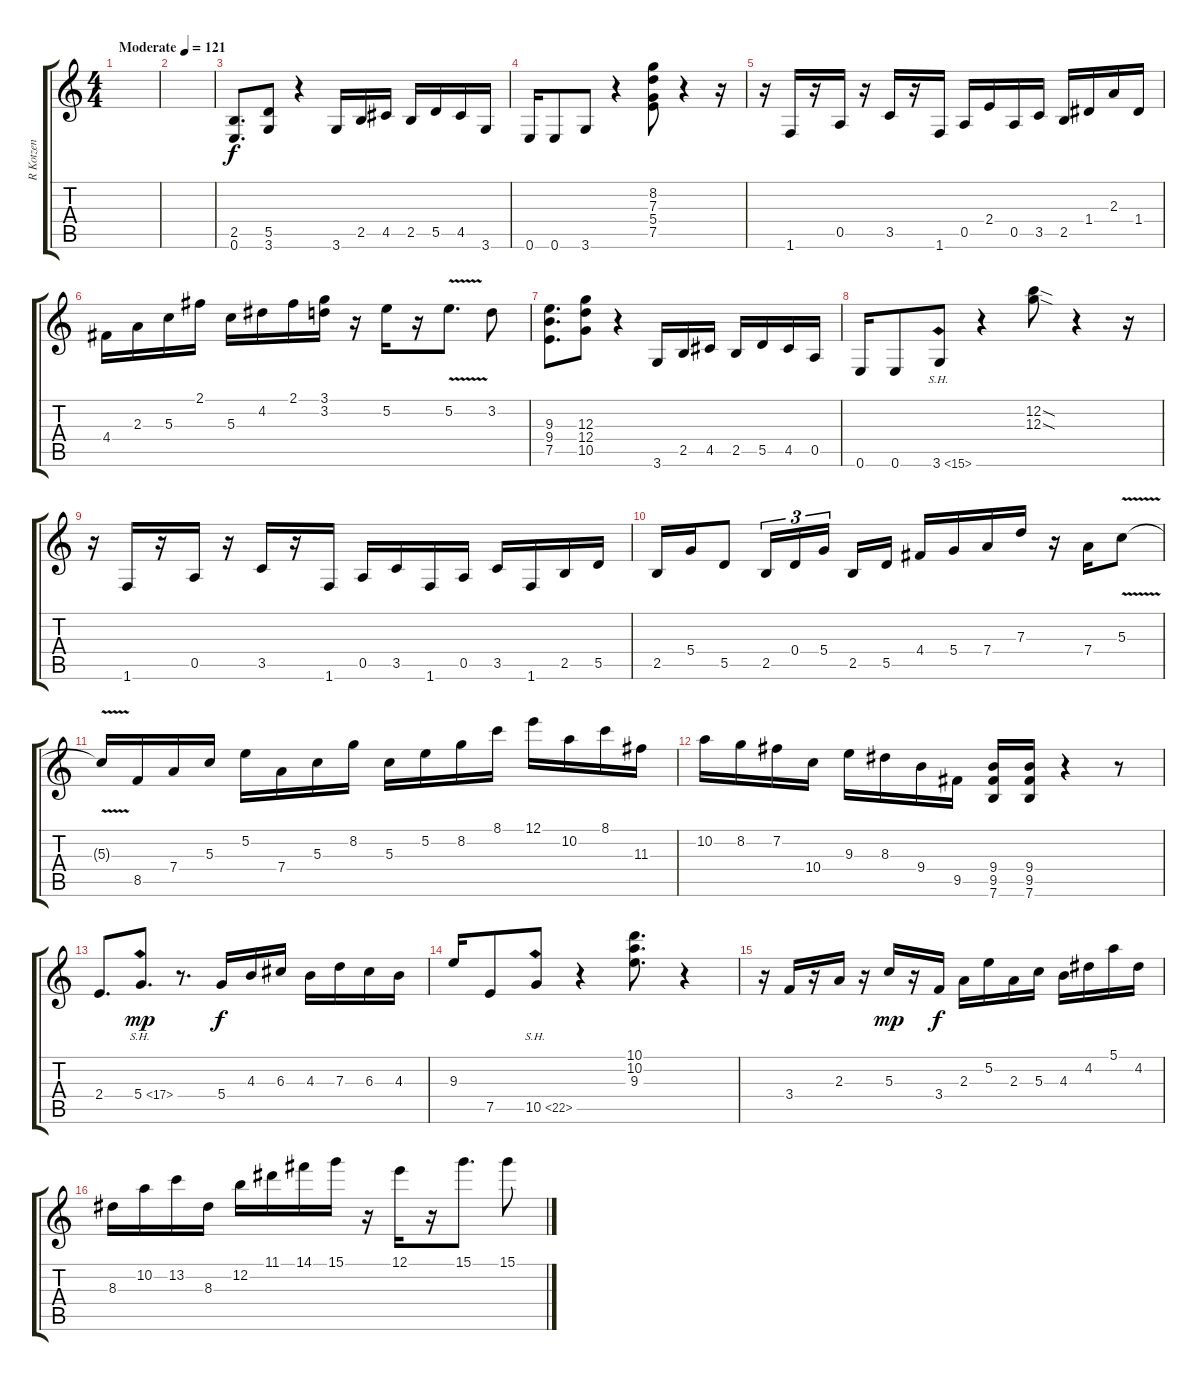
\track ("R Kotzen" "R Kotzen") {instrument overdrivenguitar}
\staff {score tabs}
\tuning (E4 B3 G3 D3 A2 E2) {hide}
\ts (4 4)
\tempo (121 "Moderate")
\clef g2
\ks c
|
|
(2.5 0.6).8{d} (5.5 3.6).8 r.4 3.6.16 2.5.16 4.5.16 2.5.16 5.5.16 4.5.16 3.6.16 |
0.6.16 0.6.8 3.6.8 r.4 (8.2 7.3 5.4 7.5).8 r.4 r.16 |
r.16 1.6.16 r.16 0.5.16 r.16 3.5.16 r.16 1.6.16 0.5.16 2.4.16 0.5.16 3.5.16 2.5.16 1.4.16 2.3.16 1.4.16 |
4.4.16 2.3.16 5.3.16 2.1.16 5.3.16 4.2.16 2.1.16 (3.1 3.2).16 r.16 5.2.16 r.16 5.2{v}.8{d} 3.2.8 |
(9.3 9.4 7.5).8{d} (12.3 12.4 10.5).8 r.4 3.6.16 2.5.16 4.5.16 2.5.16 5.5.16 4.5.16 0.5.16 |
0.6.16 0.6.8 3.6{sh 12}.8 r.4 (12.2{sod} 12.3{sod}).8 r.4 r.16 |
r.16 1.6.16 r.16 0.5.16 r.16 3.5.16 r.16 1.6.16 0.5.16 3.5.16 1.6.16 0.5.16 3.5.16 1.6.16 2.5.16 5.5.16 |
2.5.16 5.4.16 5.5.8 2.5.16{tu (3 2)} 0.4.16{tu (3 2)} 5.4.16{tu (3 2) beam splitsecondary} 2.5.16 5.5.16 4.4.16 5.4.16 7.4.16 7.3.16 r.16 7.4.16 5.3{v}.8 |
5.3{t}.16 8.5.16 7.4.16 5.3.16 5.2.16 7.4.16 5.3.16 8.2.16 5.3.16 5.2.16 8.2.16 8.1.16 12.1.16 10.2.16 8.1.16 11.3.16 |
10.2.16 8.2.16 7.2.16 10.4.16 9.3.16 8.3.16 9.4.16 9.5.16 (9.4 9.5 7.6).16 (9.4 9.5 7.6).16 r.4 r.8 |
2.4.8{d} 5.4{sh 12}.8{d dy mp} r.8{d} 5.4.16{dy f} 4.3.16 6.3.16 4.3.16 7.3.16 6.3.16 4.3.16 |
9.3.16 7.5.8 10.5{sh 12}.8 r.4 (10.1 10.2 9.3).8{d} r.4 |
r.16 3.4.16 r.16 2.3.16 r.16 5.3.16{dy mp} r.16 3.4.16{dy f} 2.3.16 5.2.16 2.3.16 5.3.16 4.3.16 4.2.16 5.1.16 4.2.16 |
8.3.16 10.2.16 13.2.16 8.3.16 12.2.16 11.1.16 14.1.16 15.1.16 r.16 12.1.16 r.16 15.1.8{d} 15.1.8
